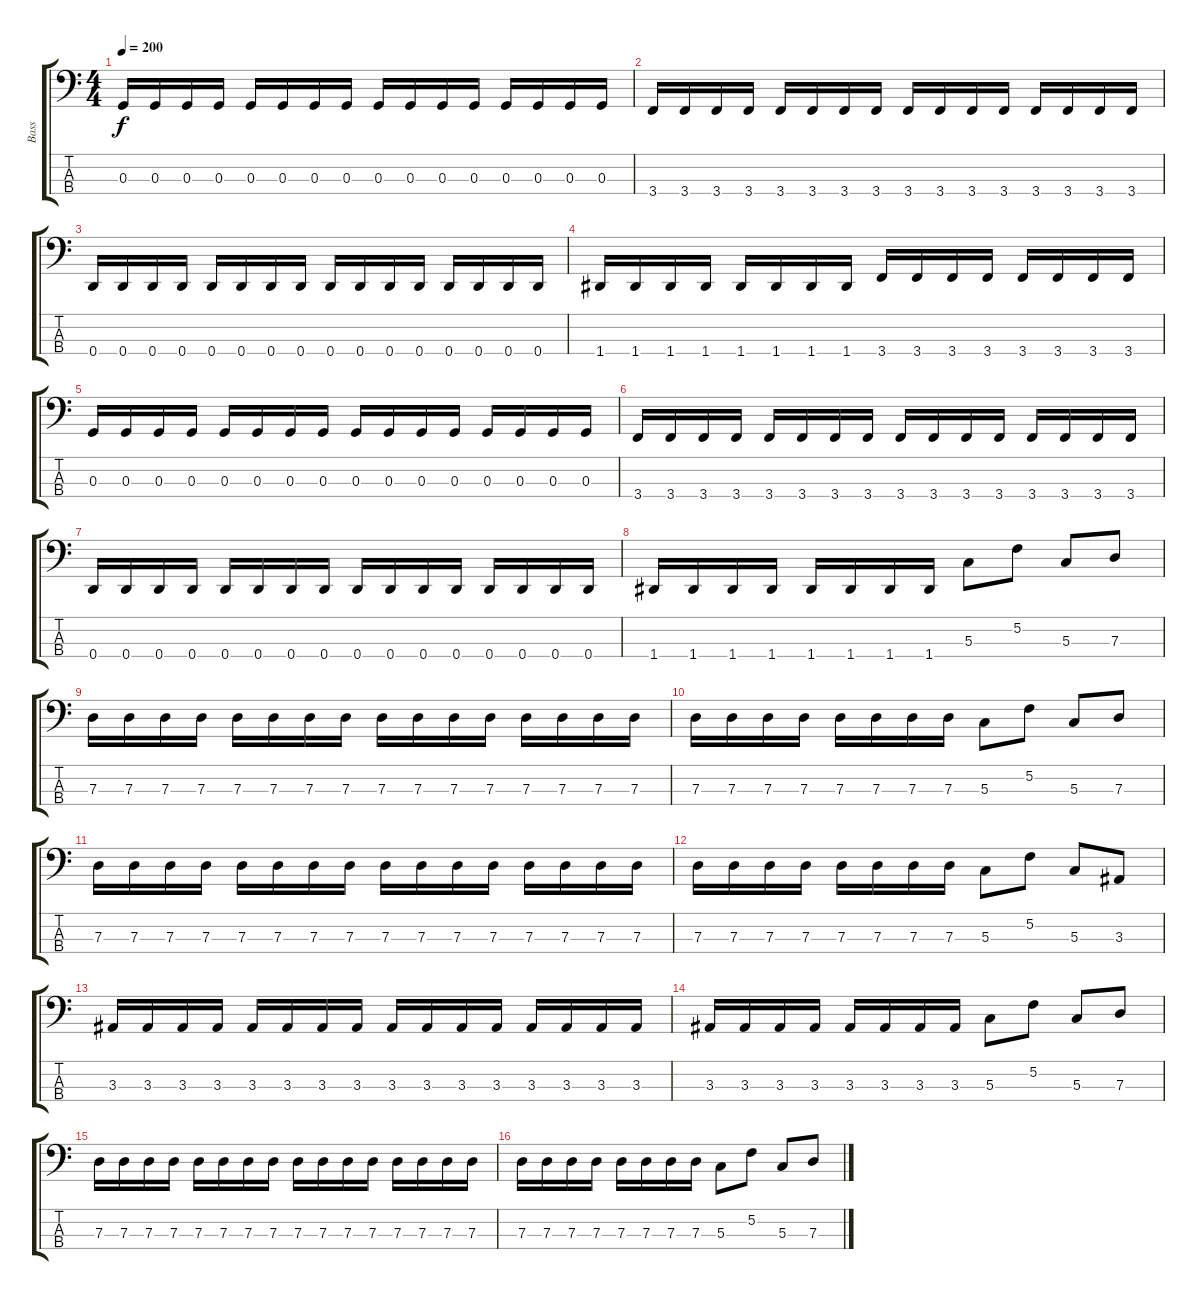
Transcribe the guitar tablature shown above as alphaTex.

\track ("Bass" "Bass") {instrument electricbasspick}
\staff {score tabs}
\tuning (F2 C2 G1 D1) {hide}
\ts (4 4)
\tempo 200
\clef f4
\ks c
0.3.16{dy f} 0.3.16 0.3.16 0.3.16 0.3.16 0.3.16 0.3.16 0.3.16 0.3.16 0.3.16 0.3.16 0.3.16 0.3.16 0.3.16 0.3.16 0.3.16 |
3.4.16 3.4.16 3.4.16 3.4.16 3.4.16 3.4.16 3.4.16 3.4.16 3.4.16 3.4.16 3.4.16 3.4.16 3.4.16 3.4.16 3.4.16 3.4.16 |
0.4.16 0.4.16 0.4.16 0.4.16 0.4.16 0.4.16 0.4.16 0.4.16 0.4.16 0.4.16 0.4.16 0.4.16 0.4.16 0.4.16 0.4.16 0.4.16 |
1.4.16 1.4.16 1.4.16 1.4.16 1.4.16 1.4.16 1.4.16 1.4.16 3.4.16 3.4.16 3.4.16 3.4.16 3.4.16 3.4.16 3.4.16 3.4.16 |
0.3.16 0.3.16 0.3.16 0.3.16 0.3.16 0.3.16 0.3.16 0.3.16 0.3.16 0.3.16 0.3.16 0.3.16 0.3.16 0.3.16 0.3.16 0.3.16 |
3.4.16 3.4.16 3.4.16 3.4.16 3.4.16 3.4.16 3.4.16 3.4.16 3.4.16 3.4.16 3.4.16 3.4.16 3.4.16 3.4.16 3.4.16 3.4.16 |
0.4.16 0.4.16 0.4.16 0.4.16 0.4.16 0.4.16 0.4.16 0.4.16 0.4.16 0.4.16 0.4.16 0.4.16 0.4.16 0.4.16 0.4.16 0.4.16 |
1.4.16 1.4.16 1.4.16 1.4.16 1.4.16 1.4.16 1.4.16 1.4.16 5.3.8 5.2.8 5.3.8 7.3.8 |
7.3.16 7.3.16 7.3.16 7.3.16 7.3.16 7.3.16 7.3.16 7.3.16 7.3.16 7.3.16 7.3.16 7.3.16 7.3.16 7.3.16 7.3.16 7.3.16 |
7.3.16 7.3.16 7.3.16 7.3.16 7.3.16 7.3.16 7.3.16 7.3.16 5.3.8 5.2.8 5.3.8 7.3.8 |
7.3.16 7.3.16 7.3.16 7.3.16 7.3.16 7.3.16 7.3.16 7.3.16 7.3.16 7.3.16 7.3.16 7.3.16 7.3.16 7.3.16 7.3.16 7.3.16 |
7.3.16 7.3.16 7.3.16 7.3.16 7.3.16 7.3.16 7.3.16 7.3.16 5.3.8 5.2.8 5.3.8 3.3.8 |
3.3.16 3.3.16 3.3.16 3.3.16 3.3.16 3.3.16 3.3.16 3.3.16 3.3.16 3.3.16 3.3.16 3.3.16 3.3.16 3.3.16 3.3.16 3.3.16 |
3.3.16 3.3.16 3.3.16 3.3.16 3.3.16 3.3.16 3.3.16 3.3.16 5.3.8 5.2.8 5.3.8 7.3.8 |
7.3.16 7.3.16 7.3.16 7.3.16 7.3.16 7.3.16 7.3.16 7.3.16 7.3.16 7.3.16 7.3.16 7.3.16 7.3.16 7.3.16 7.3.16 7.3.16 |
7.3.16 7.3.16 7.3.16 7.3.16 7.3.16 7.3.16 7.3.16 7.3.16 5.3.8 5.2.8 5.3.8 7.3.8
